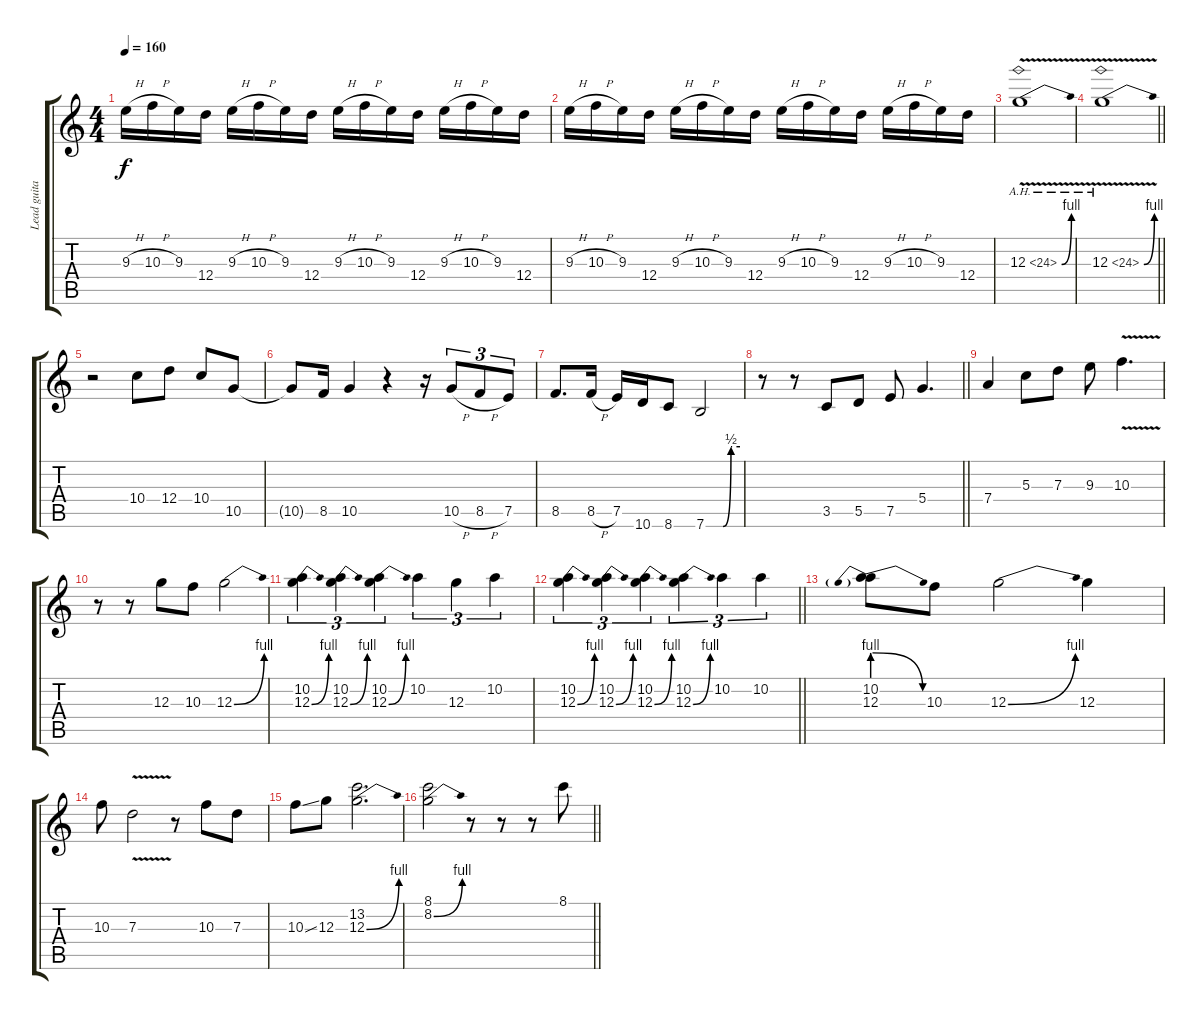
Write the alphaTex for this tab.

\track ("Lead guitar" "Lead guita") {instrument distortionguitar}
\staff {score tabs}
\tuning (E4 B3 G3 D3 A2 E2) {hide}
\ts (4 4)
\tempo 160
\clef g2
\ks c
9.3{h}.16{dy f} 10.3{h}.16 9.3.16 12.4.16 9.3{h}.16 10.3{h}.16 9.3.16 12.4.16 9.3{h}.16 10.3{h}.16 9.3.16 12.4.16 9.3{h}.16 10.3{h}.16 9.3.16 12.4.16 |
9.3{h}.16 10.3{h}.16 9.3.16 12.4.16 9.3{h}.16 10.3{h}.16 9.3.16 12.4.16 9.3{h}.16 10.3{h}.16 9.3.16 12.4.16 9.3{h}.16 10.3{h}.16 9.3.16 12.4.16 |
12.3{be (bend 0 0 60 4) ah 12 v}.1 |
\barLineRight lightlight
12.3{be (bend 0 0 60 4) ah 12 v}.1 |
r.2 10.4.8 12.4.8 10.4.8 10.5.8 |
10.5{t}.8 8.5.16 10.5.4 r.4 r.16 10.5{h}.8{tu (3 2)} 8.5{h}.8{tu (3 2)} 7.5.8{tu (3 2)} |
8.5.8{d} 8.5{h}.16 7.5.16 10.6.16 8.6.8 7.6{be (custom 0 0 15 0 30 0 44 2 46 2 60 2)}.2 |
\barLineRight lightlight
r.8 r.8 3.5.8 5.5.8 7.5.8 5.4.4{d} |
7.4.4 5.3.8 7.3.8 9.3.8 10.3{v}.4{d} |
r.8 r.8 12.3.8 10.3.8 12.3{be (bend 0 0 60 4)}.2 |
(10.2 12.3{be (bend 0 0 60 4)}).4{tu (3 2)} (10.2 12.3{be (bend 0 0 60 4)}).4{tu (3 2)} (10.2 12.3{be (bend 0 0 60 4)}).4{tu (3 2)} 10.2.4{tu (3 2)} 12.3.4{tu (3 2)} 10.2.4{tu (3 2)} |
\barLineRight lightlight
(10.2 12.3{be (bend 0 0 60 4)}).4{tu (3 2)} (10.2 12.3{be (bend 0 0 60 4)}).4{tu (3 2)} (10.2 12.3{be (bend 0 0 60 4)}).4{tu (3 2)} (10.2 12.3{be (bend 0 0 60 4)}).4{tu (3 2)} 10.2.4{tu (3 2)} 10.2.4{tu (3 2)} |
(10.2 12.3{be (prebendrelease 0 4 60 0)}).8 10.3.8 12.3{be (bend 0 0 60 4)}.2 12.3.4 |
10.3.8 7.3{v}.2 r.8 10.3.8 7.3.8 |
10.3{ss}.8 12.3.8 (13.2 12.3{be (bend 0 0 60 4)}).2{d} |
\barLineRight lightlight
(8.1 8.2{be (bend 0 0 60 4)}).2 r.8 r.8 r.8 8.1.8
